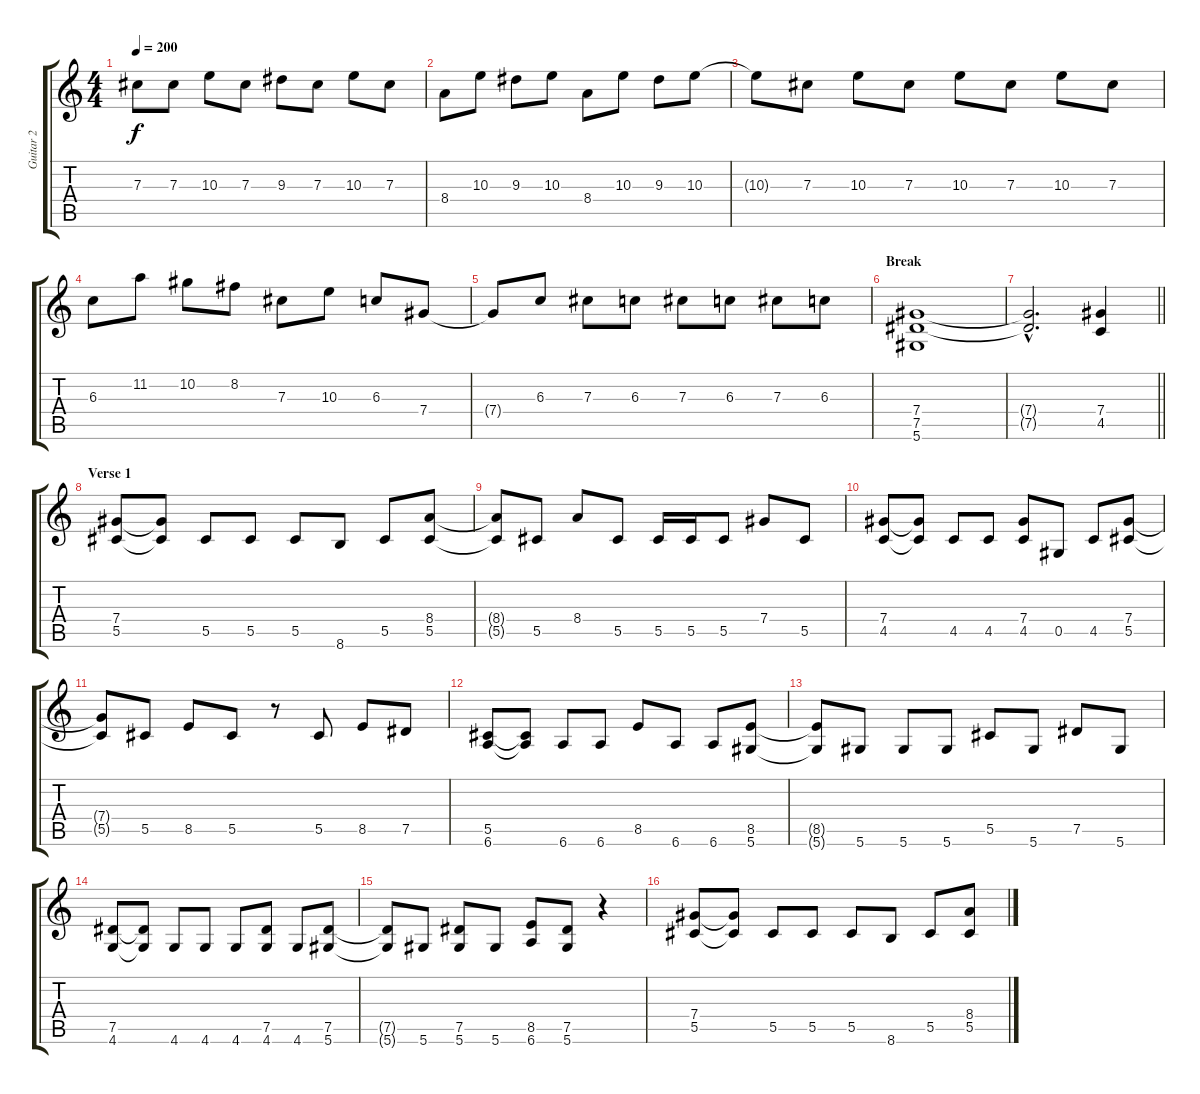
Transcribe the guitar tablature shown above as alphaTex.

\track ("Guitar 2" "Guitar 2") {instrument distortionguitar}
\staff {score tabs}
\tuning (Eb4 Bb3 Gb3 Db3 Ab2 Eb2) {hide}
\ts (4 4)
\tempo 200
\clef g2
\ks c
7.3{t}.8{dy f} 7.3.8 10.3.8 7.3.8 9.3.8 7.3.8 10.3.8 7.3.8 |
8.4.8 10.3.8 9.3.8 10.3.8 8.4.8 10.3.8 9.3.8 10.3.8 |
10.3{t}.8 7.3.8 10.3.8 7.3.8 10.3.8 7.3.8 10.3.8 7.3.8 |
6.3.8 11.2.8 10.2.8 8.2.8 7.3.8 10.3.8 6.3.8 7.4.8 |
7.4{t}.8 6.3.8 7.3.8 6.3.8 7.3.8 6.3.8 7.3.8 6.3.8 |
\section ("" "Break")
(7.4 7.5 5.6).1 |
\barLineRight lightlight
(7.4{hac t} 7.5{hac t}).2{d} (7.4 4.5).4 |
\section ("" "Verse 1")
(7.4 5.5).8 (7.4{t} 5.5{t}).8 5.5.8 5.5.8 5.5.8 8.6.8 5.5.8 (8.4 5.5).8 |
(8.4{t} 5.5{t}).8 5.5.8 8.4.8 5.5.8 5.5.16 5.5.16 5.5.8 7.4.8 5.5.8 |
(7.4 4.5).8 (7.4{t} 4.5{t}).8 4.5.8 4.5.8 (7.4 4.5).8 0.5.8 4.5.8 (7.4 5.5).8 |
(7.4{t} 5.5{t}).8 5.5.8 8.5.8 5.5.8 r.8 5.5.8 8.5.8 7.5.8 |
(5.5 6.6).8 (5.5{t} 6.6{t}).8 6.6.8 6.6.8 8.5.8 6.6.8 6.6.8 (8.5 5.6).8 |
(8.5{t} 5.6{t}).8 5.6.8 5.6.8 5.6.8 5.5.8 5.6.8 7.5.8 5.6.8 |
(7.5 4.6).8 (7.5{t} 4.6{t}).8 4.6.8 4.6.8 4.6.8 (7.5 4.6).8 4.6.8 (7.5 5.6).8 |
(7.5{t} 5.6{t}).8 5.6.8 (7.5 5.6).8 5.6.8 (8.5 6.6).8 (7.5 5.6).8 r.4 |
(7.4 5.5).8 (7.4{t} 5.5{t}).8 5.5.8 5.5.8 5.5.8 8.6.8 5.5.8 (8.4 5.5).8
